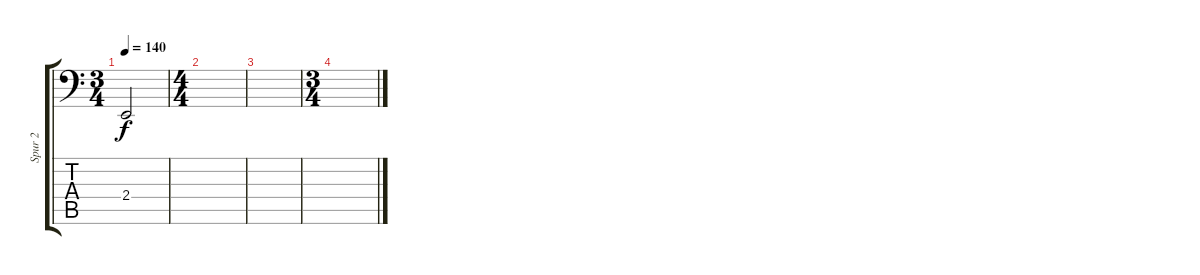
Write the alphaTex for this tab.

\track ("Spur 2" "Spur 2") {instrument brightacousticpiano}
\staff {score tabs}
\tuning (E3 B2 G2 D2 A1 E1) {hide}
\ts (3 4)
\tempo 140
\clef f4
\ks c
2.4.2{dy f} |
\ts (4 4)
|
|
\ts (3 4)
